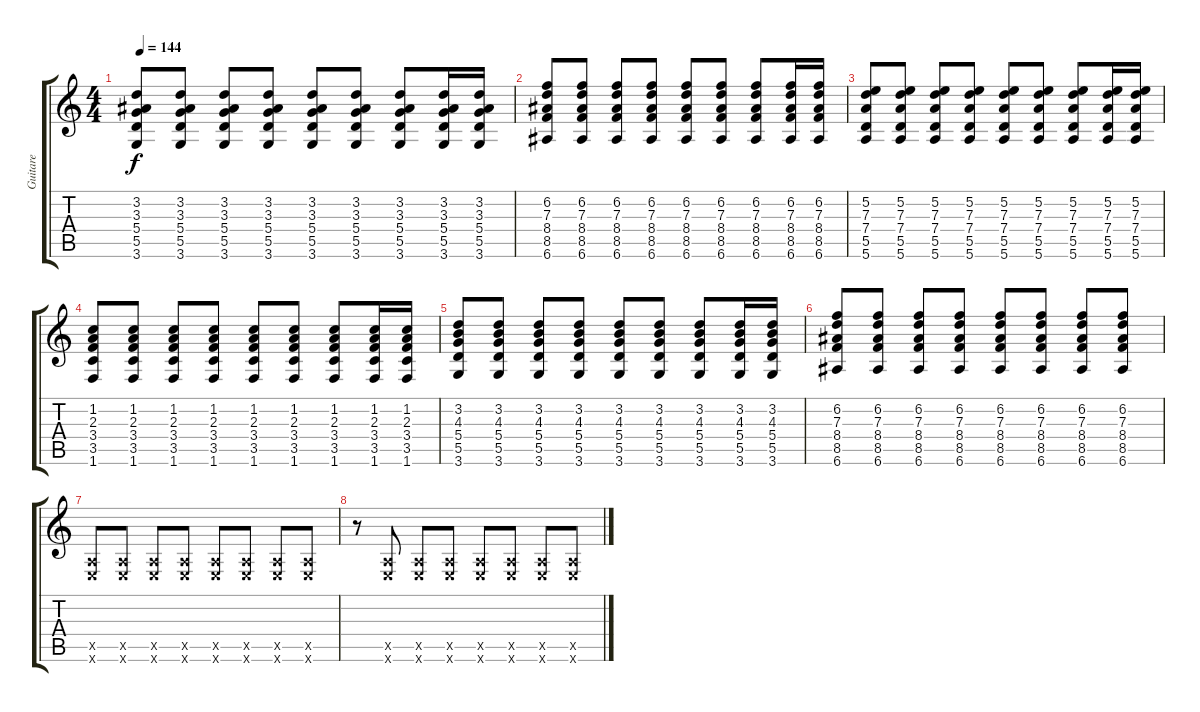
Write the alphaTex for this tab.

\track ("Guitare" "Guitare") {instrument acousticguitarsteel}
\staff {score tabs}
\tuning (E4 B3 G3 D3 A2 E2) {hide}
\ts (4 4)
\tempo 144
\clef g2
\ks c
(3.2 3.3 5.4 5.5 3.6).8{dy f} (3.2 3.3 5.4 5.5 3.6).8 (3.2 3.3 5.4 5.5 3.6).8 (3.2 3.3 5.4 5.5 3.6).8 (3.2 3.3 5.4 5.5 3.6).8 (3.2 3.3 5.4 5.5 3.6).8 (3.2 3.3 5.4 5.5 3.6).8 (3.2 3.3 5.4 5.5 3.6).16 (3.2 3.3 5.4 5.5 3.6).16 |
(6.2 7.3 8.4 8.5 6.6).8 (6.2 7.3 8.4 8.5 6.6).8 (6.2 7.3 8.4 8.5 6.6).8 (6.2 7.3 8.4 8.5 6.6).8 (6.2 7.3 8.4 8.5 6.6).8 (6.2 7.3 8.4 8.5 6.6).8 (6.2 7.3 8.4 8.5 6.6).8 (6.2 7.3 8.4 8.5 6.6).16 (6.2 7.3 8.4 8.5 6.6).16 |
(5.2 7.3 7.4 5.5 5.6).8 (5.2 7.3 7.4 5.5 5.6).8 (5.2 7.3 7.4 5.5 5.6).8 (5.2 7.3 7.4 5.5 5.6).8 (5.2 7.3 7.4 5.5 5.6).8 (5.2 7.3 7.4 5.5 5.6).8 (5.2 7.3 7.4 5.5 5.6).8 (5.2 7.3 7.4 5.5 5.6).16 (5.2 7.3 7.4 5.5 5.6).16 |
(1.2 2.3 3.4 3.5 1.6).8 (1.2 2.3 3.4 3.5 1.6).8 (1.2 2.3 3.4 3.5 1.6).8 (1.2 2.3 3.4 3.5 1.6).8 (1.2 2.3 3.4 3.5 1.6).8 (1.2 2.3 3.4 3.5 1.6).8 (1.2 2.3 3.4 3.5 1.6).8 (1.2 2.3 3.4 3.5 1.6).16 (1.2 2.3 3.4 3.5 1.6).16 |
(3.2 4.3 5.4 5.5 3.6).8 (3.2 4.3 5.4 5.5 3.6).8 (3.2 4.3 5.4 5.5 3.6).8 (3.2 4.3 5.4 5.5 3.6).8 (3.2 4.3 5.4 5.5 3.6).8 (3.2 4.3 5.4 5.5 3.6).8 (3.2 4.3 5.4 5.5 3.6).8 (3.2 4.3 5.4 5.5 3.6).16 (3.2 4.3 5.4 5.5 3.6).16 |
(6.2 7.3 8.4 8.5 6.6).8 (6.2 7.3 8.4 8.5 6.6).8 (6.2 7.3 8.4 8.5 6.6).8 (6.2 7.3 8.4 8.5 6.6).8 (6.2 7.3 8.4 8.5 6.6).8 (6.2 7.3 8.4 8.5 6.6).8 (6.2 7.3 8.4 8.5 6.6).8 (6.2 7.3 8.4 8.5 6.6).8 |
(0.5{x} 0.6{x}).8 (0.5{x} 0.6{x}).8 (0.5{x} 0.6{x}).8 (0.5{x} 0.6{x}).8 (0.5{x} 0.6{x}).8 (0.5{x} 0.6{x}).8 (0.5{x} 0.6{x}).8 (0.5{x} 0.6{x}).8 |
r.8 (0.5{x} 0.6{x}).8 (0.5{x} 0.6{x}).8 (0.5{x} 0.6{x}).8 (0.5{x} 0.6{x}).8 (0.5{x} 0.6{x}).8 (0.5{x} 0.6{x}).8 (0.5{x} 0.6{x}).8
